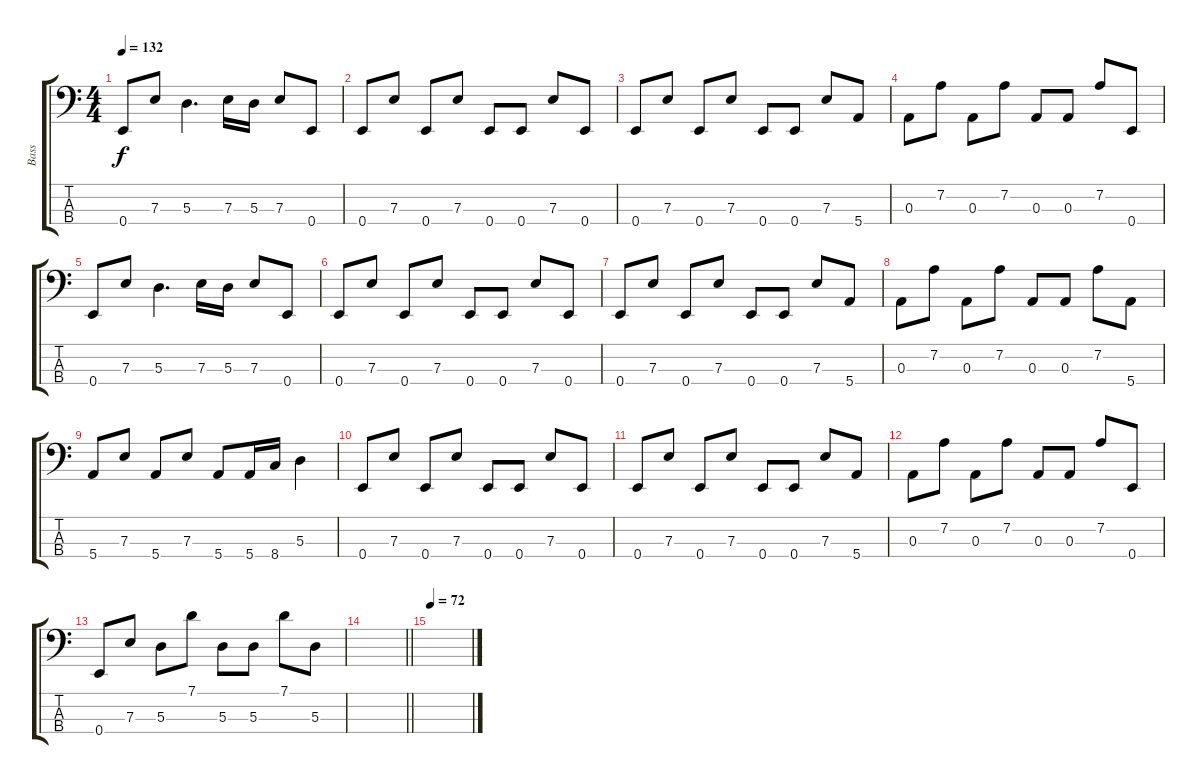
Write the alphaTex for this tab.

\track ("Bass" "Bass") {instrument electricbassfinger}
\staff {score tabs}
\tuning (G2 D2 A1 E1) {hide}
\ts (4 4)
\tempo 132
\clef f4
\ks c
0.4.8{dy f} 7.3.8 5.3.4{d} 7.3.16 5.3.16 7.3.8 0.4.8 |
0.4.8 7.3.8 0.4.8 7.3.8 0.4.8 0.4.8 7.3.8 0.4.8 |
0.4.8 7.3.8 0.4.8 7.3.8 0.4.8 0.4.8 7.3.8 5.4.8 |
0.3.8 7.2.8 0.3.8 7.2.8 0.3.8 0.3.8 7.2.8 0.4.8 |
0.4.8 7.3.8 5.3.4{d} 7.3.16 5.3.16 7.3.8 0.4.8 |
0.4.8 7.3.8 0.4.8 7.3.8 0.4.8 0.4.8 7.3.8 0.4.8 |
0.4.8 7.3.8 0.4.8 7.3.8 0.4.8 0.4.8 7.3.8 5.4.8 |
0.3.8 7.2.8 0.3.8 7.2.8 0.3.8 0.3.8 7.2.8 5.4.8 |
5.4.8 7.3.8 5.4.8 7.3.8 5.4.8 5.4.16 8.4.16 5.3.4 |
0.4.8 7.3.8 0.4.8 7.3.8 0.4.8 0.4.8 7.3.8 0.4.8 |
0.4.8 7.3.8 0.4.8 7.3.8 0.4.8 0.4.8 7.3.8 5.4.8 |
0.3.8 7.2.8 0.3.8 7.2.8 0.3.8 0.3.8 7.2.8 0.4.8 |
0.4.8 7.3.8 5.3.8 7.1.8 5.3.8 5.3.8 7.1.8 5.3.8 |
\barLineRight lightlight
|
\tempo 72
